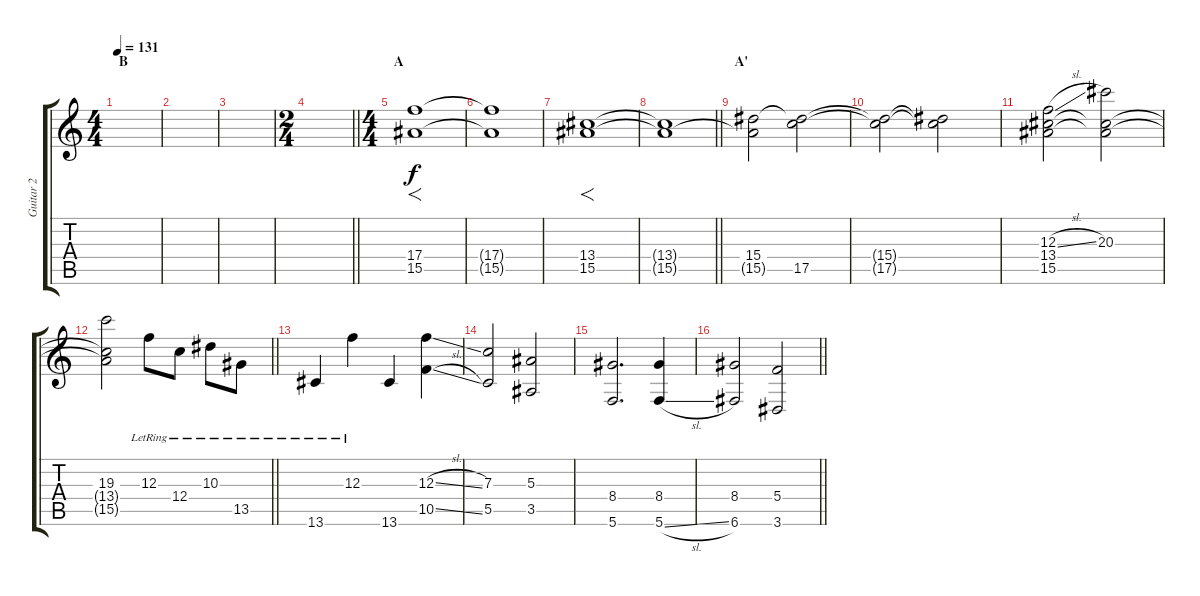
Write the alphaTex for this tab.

\track ("Guitar 2" "Guitar 2") {instrument distortionguitar}
\staff {score tabs}
\tuning (D4 A3 F3 C3 G2 C2) {hide}
\ts (4 4)
\section ("" "B")
\tempo 131
\clef g2
\ks c
|
|
|
\ts (2 4)
\barLineRight lightlight
|
\ts (4 4)
\section ("" "A")
(17.4 15.5).1{f} |
(17.4{t} 15.5{t}).1 |
(13.4 15.5).1{f} |
\barLineRight lightlight
(13.4{t} 15.5{t}).1 |
\section ("" "A'")
(15.4 15.5{t}).2 (15.4{t} 17.5).2 |
(15.4{t} 17.5{t}).2 (15.4{t} 17.5{t}).2 |
(12.3{sl} 13.4 15.5).2 (20.3 13.4{t} 15.5{t}).2 |
\barLineRight lightlight
(19.3 13.4{t} 15.5{t}).2 12.3{lr}.8 12.4{lr}.8 10.3{lr}.8 13.5{lr}.8 |
13.6{lr}.4 12.3{lr}.4 13.6.4 (12.3{sl} 10.5{sl}).4 |
(7.3 5.5).2 (5.3 3.5).2 |
(8.4 5.6).2{d} (8.4 5.6{sl}).4 |
\barLineRight lightlight
(8.4 6.6).2 (5.4 3.6).2
